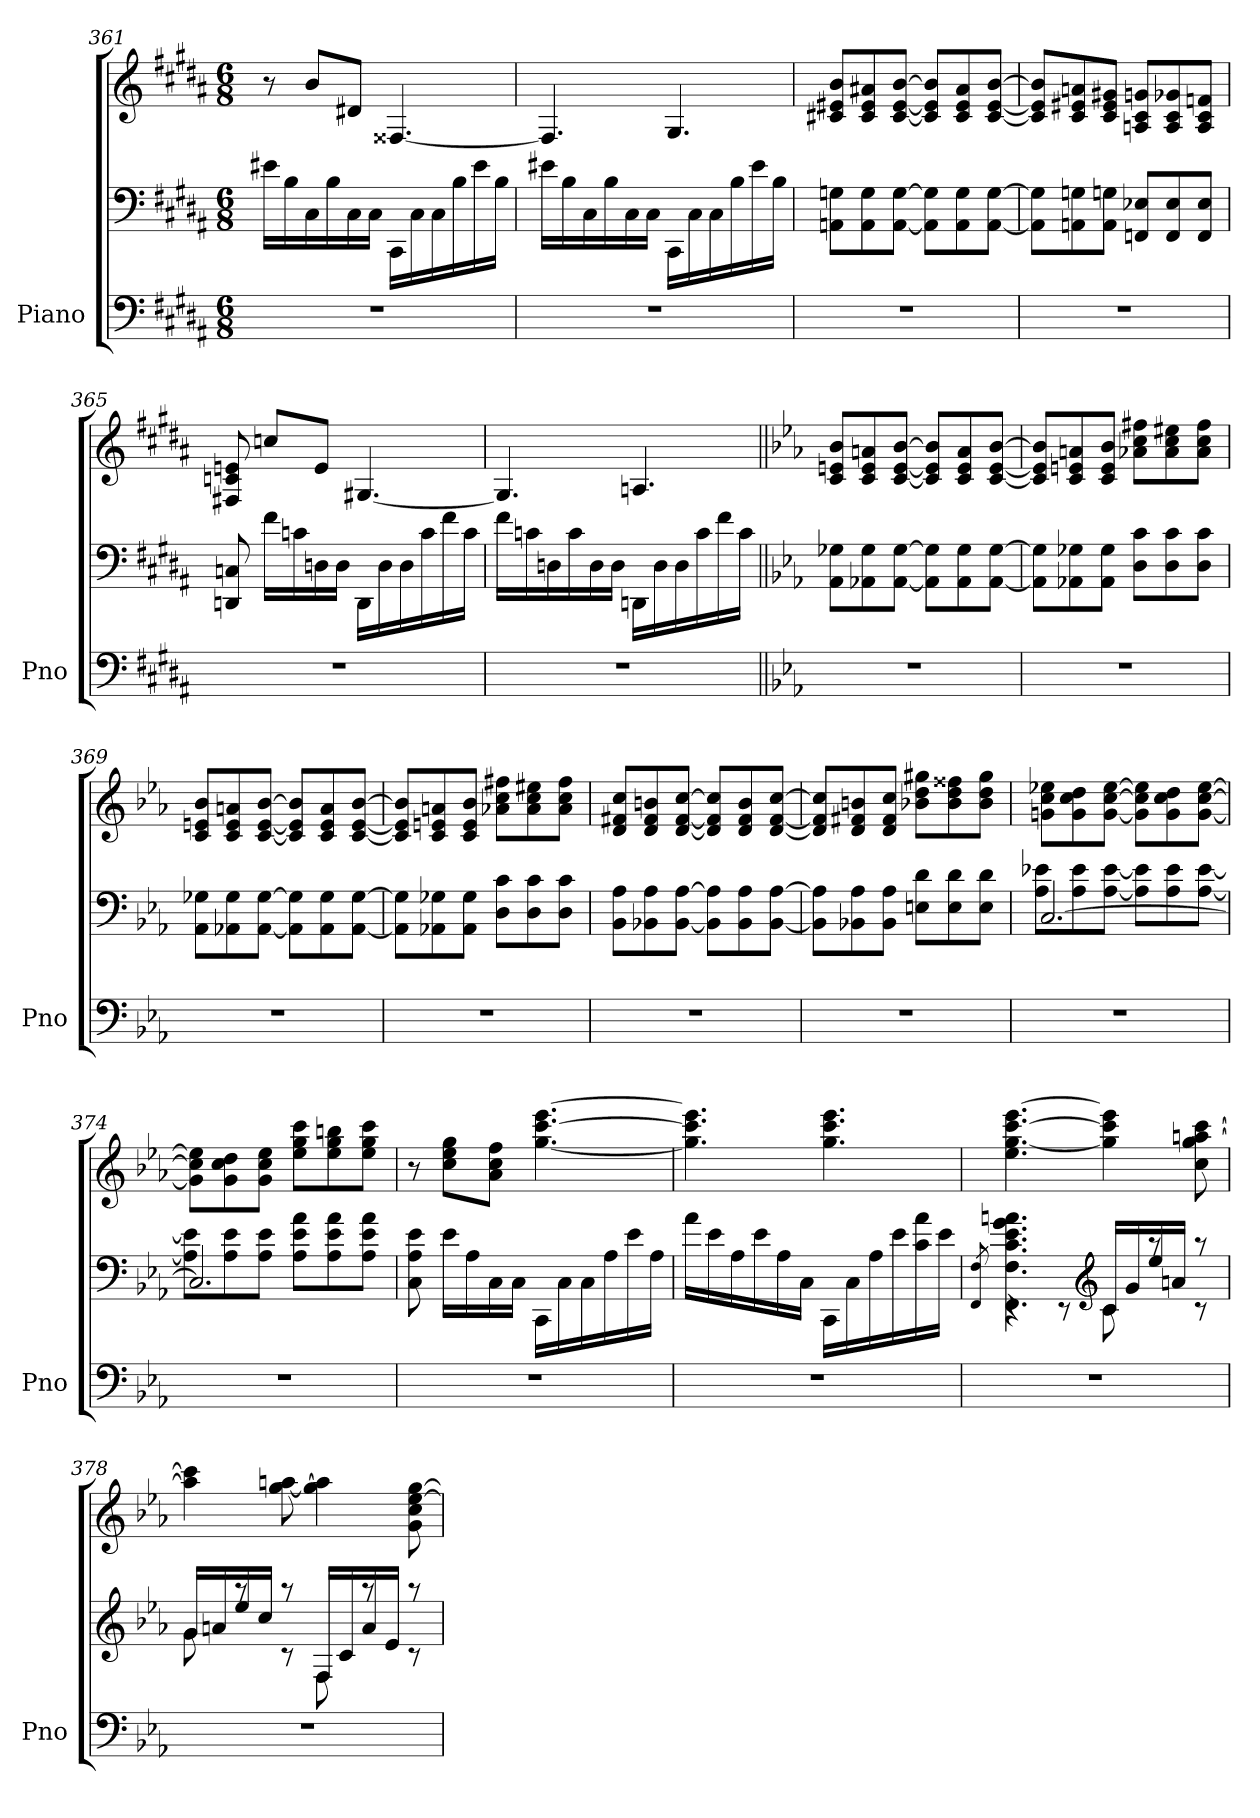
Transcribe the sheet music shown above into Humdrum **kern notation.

**kern	**kern	**kern
*part1	*part1	*part1
*staff3	*staff2	*staff1
*I"Piano	*	*
*I'Pno	*	*
*clefF4	*clefF4	*clefG2
*k[f#c#g#d#a#]	*k[f#c#g#d#a#]	*k[f#c#g#d#a#]
*M6/8	*M6/8	*M6/8
=361	=361	=361
2.r	16e#XLL	8r
.	16B	.
.	16C#	8bL
.	16B	.
.	16C#	8d#XJ
.	16C#JJ	.
.	16CC#LL	[4.F##X
.	16C#	.
.	16C#	.
.	16B	.
.	16e#	.
.	16BJJ	.
=362	=362	=362
2.r	16e#XLL	4.F##]
.	16B	.
.	16C#	.
.	16B	.
.	16C#	.
.	16C#JJ	.
.	16CC#LL	4.G#
.	16C#	.
.	16C#	.
.	16B	.
.	16e#	.
.	16BJJ	.
=363	=363	=363
2.r	8AAn 8GnL	8c#X 8e#X 8bL
.	8AA 8G	8c# 8e# 8a#X
.	[8AA [8GJ	[8c# [8e# [8bJ
.	8AA] 8G]L	8c#] 8e#] 8b]L
.	8AA 8G	8c# 8e# 8a#
.	[8AA [8GJ	[8c# [8e# [8bJ
=364	=364	=364
2.r	8AA] 8G]L	8c#] 8e#] 8b]L
.	8AAn 8Gn	8c# 8e#X 8an
.	8AA 8GnJ	8c# 8e# 8g#XJ
.	8FFn 8E-XL	8An 8c# 8gnL
.	8FF 8E-	8A 8c# 8g-X
.	8FF 8E-J	8A 8c# 8fnJ
=365	=365	=365
2.r	8DDn 8Cn	8F#X 8cn 8en
.	16f#LL	8ccnL
.	16cn	.
.	16Dn	8eJ
.	16DJJ	.
.	16DDLL	[4.G#X
.	16D	.
.	16D	.
.	16c	.
.	16f#	.
.	16cJJ	.
=366	=366	=366
2.r	16f#LL	4.G#]
.	16cn	.
.	16Dn	.
.	16c	.
.	16D	.
.	16DJJ	.
.	16DDnLL	4.An
.	16D	.
.	16D	.
.	16c	.
.	16f#	.
.	16cJJ	.
=367||	=367||	=367||
*k[b-e-a-]	*k[b-e-a-]	*k[b-e-a-]
2.r	8AA- 8G-XL	8c 8en 8b-L
.	8AA-X 8G-	8c 8e 8an
.	[8AA- [8G-J	[8c [8e [8b-J
.	8AA-] 8G-]L	8c] 8e] 8b-]L
.	8AA- 8G-	8c 8e 8a
.	[8AA- [8G-J	[8c [8e [8b-J
=368	=368	=368
2.r	8AA-] 8G-]L	8c] 8e] 8b-]L
.	8AA-X 8G-X	8c 8en 8an
.	8AA- 8G-J	8c 8e 8b-J
.	8D 8cL	8a-X 8cc 8ff#XL
.	8D 8c	8a- 8cc 8ee#X
.	8D 8cJ	8a- 8cc 8ff#J
=369	=369	=369
2.r	8AA- 8G-XL	8c 8en 8b-L
.	8AA-X 8G-	8c 8e 8an
.	[8AA- [8G-J	[8c [8e [8b-J
.	8AA-] 8G-]L	8c] 8e] 8b-]L
.	8AA- 8G-	8c 8e 8a
.	[8AA- [8G-J	[8c [8e [8b-J
=370	=370	=370
2.r	8AA-] 8G-]L	8c] 8e] 8b-]L
.	8AA-X 8G-X	8c 8en 8an
.	8AA- 8G-J	8c 8e 8b-J
.	8D 8cL	8a-X 8cc 8ff#XL
.	8D 8c	8a- 8cc 8ee#X
.	8D 8cJ	8a- 8cc 8ff#J
=371	=371	=371
2.r	8BB- 8A-L	8d 8f#X 8ccL
.	8BB-X 8A-	8d 8f# 8bn
.	[8BB- [8A-J	[8d [8f# [8ccJ
.	8BB-] 8A-]L	8d] 8f#] 8cc]L
.	8BB- 8A-	8d 8f# 8b
.	[8BB- [8A-J	[8d [8f# [8ccJ
=372	=372	=372
2.r	8BB-] 8A-]L	8d] 8f#] 8cc]L
.	8BB-X 8A-	8d 8f#X 8bn
.	8BB- 8A-J	8d 8f# 8ccJ
.	8En 8dL	8b-X 8dd 8gg#XL
.	8E 8d	8b- 8dd 8ff##X
.	8E 8dJ	8b- 8dd 8gg#J
=373	=373	=373
*	*^	*
2.r	[2.C	8A- 8e-XL	8gn 8cc 8ee-XL
.	.	8A- 8e-	8g 8cc 8dd
.	.	[8A- [8e-J	[8g [8cc [8ee-J
.	.	8A-] 8e-]L	8g] 8cc] 8ee-]L
.	.	8A- 8e-	8g 8cc 8dd
.	.	[8A- [8e-J	[8g [8cc [8ee-J
=374	=374	=374	=374
2.r	2.C]	8A-] 8e-]L	8g] 8cc] 8ee-]L
.	.	8A- 8e-	8g 8cc 8dd
.	.	8A- 8e-J	8g 8cc 8ee-J
.	.	8A- 8e- 8a-L	8ee- 8gg 8cccL
.	.	8A- 8e- 8a-	8ee- 8gg 8bbn
.	.	8A- 8e- 8a-J	8ee- 8gg 8cccJ
*	*v	*v	*
=375	=375	=375
2.r	8C 8A- 8e-	8r
.	16e-LL	8cc 8ee- 8ggL
.	16A-	.
.	16C	8a- 8cc 8ffJ
.	16CJJ	.
.	16CCLL	[4.gg [4.ccc [4.eee-
.	16C	.
.	16C	.
.	16A-	.
.	16e-	.
.	16A-JJ	.
=376	=376	=376
2.r	16a-LL	4.gg] 4.ccc] 4.eee-]
.	16e-	.
.	16A-	.
.	16e-	.
.	16A-	.
.	16CJJ	.
.	16CCLL	4.gg 4.ccc 4.eee-
.	16C	.
.	16A-	.
.	16e-	.
.	16c 16a-	.
.	16e-JJ	.
=377	=377	=377
.	8qFF 8qF	.
*	*^	*
2.r	4rEE	4.FF] 4.F] 4.c 4.e- 4.g 4.an	4.ee- [4.gg [4.ccc [4.eee-
.	8rEE	.	.
*	*clefG2	*	*
.	16cLL	8c	4gg] 4ccc] 4eee-]
.	16g	.	.
.	16ee-	8raa	.
.	16anJJ	.	.
.	8rc	8raa	8cc 8gg [8aan [8ccc
=378	=378	=378	=378
2.r	16gLL	8g	4aa] 4ccc]
.	16an	.	.
.	16ee-	8raa	.
.	16ccJJ	.	.
.	8rc	8raa	[8gg [8aan
.	16FLL	8F	4gg] 4aa]
.	16c	.	.
.	16a	8raa	.
.	16e-JJ	.	.
.	8rc	8raa	8g 8cc [8ee- [8gg
*	*v	*v	*
=	=	=
*-	*-	*-
